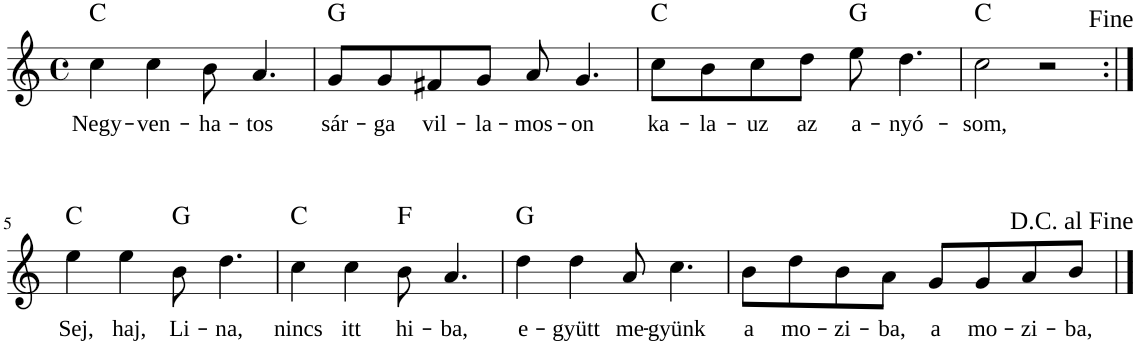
**kern	**text	**harte
*part1	*part1	*part1
*staff1	*staff1	*
*I"Piano	*	*
*I'Pno	*	*
*clefG2	*	*
*k[]	*	*
*M4/4	*	*
*met(c)	*	*
=1	=1	=1
!	!LO:LY:b	!
4cc\	Negy-	C:maj
!	!LO:LY:b	!
4cc\	-ven-	.
!	!LO:LY:b	!
8b\	-ha-	.
!	!LO:LY:b	!
4.a/	-tos	.
=2	=2	=2
!	!LO:LY:b	!
8g/L	sár-	G:maj
!	!LO:LY:b	!
8g/	-ga	.
!	!LO:LY:b	!
8f#X/	vil-	.
!	!LO:LY:b	!
8g/J	-la-	.
!	!LO:LY:b	!
8a/	-mos-	.
!	!LO:LY:b	!
4.g/	-on	.
=3	=3	=3
!	!LO:LY:b	!
8cc\L	ka-	C:maj
!	!LO:LY:b	!
8b\	-la-	.
!	!LO:LY:b	!
8cc\	-uz	.
!	!LO:LY:b	!
8dd\J	az	.
!	!LO:LY:b	!
8ee\	a-	G:maj
!	!LO:LY:b	!
4.dd\	-nyó-	.
=4	=4	=4
!	!LO:LY:b	!
2cc\	-som,	C:maj
2r	.	.
!LO:TX:a:t=<font size="11.7074"/><font face="Times New Roman"/>Fine	!	!
!!LO:LB:g=z
=5:|!	=5:|!	=5:|!
!	!LO:LY:b	!
4ee\	Sej,	C:maj
!	!LO:LY:b	!
4ee\	haj,	.
!	!LO:LY:b	!
8b\	Li-	G:maj
!	!LO:LY:b	!
4.dd\	-na,	.
=6	=6	=6
!	!LO:LY:b	!
4cc\	nincs	C:maj
!	!LO:LY:b	!
4cc\	itt	.
!	!LO:LY:b	!
8b\	hi-	F:maj
!	!LO:LY:b	!
4.a/	-ba,	.
=7	=7	=7
!	!LO:LY:b	!
4dd\	e-	G:maj
!	!LO:LY:b	!
4dd\	-gyütt	.
!	!LO:LY:b	!
8a/	me-	.
!	!LO:LY:b	!
4.cc\	-gyünk	.
=8	=8	=8
!	!LO:LY:b	!
8b\L	a	.
!	!LO:LY:b	!
8dd\	mo-	.
!	!LO:LY:b	!
8b\	-zi-	.
!	!LO:LY:b	!
8a\J	-ba,	.
!	!LO:LY:b	!
8g/L	a	.
!	!LO:LY:b	!
8g/	mo-	.
!	!LO:LY:b	!
8a/	-zi-	.
!	!LO:LY:b	!
8b/J	-ba,	.
!LO:TX:a:t=<font size="11.7074"/><font face="Times New Roman"/>D.C. al Fine	!	!
==	==	==
*-	*-	*-
